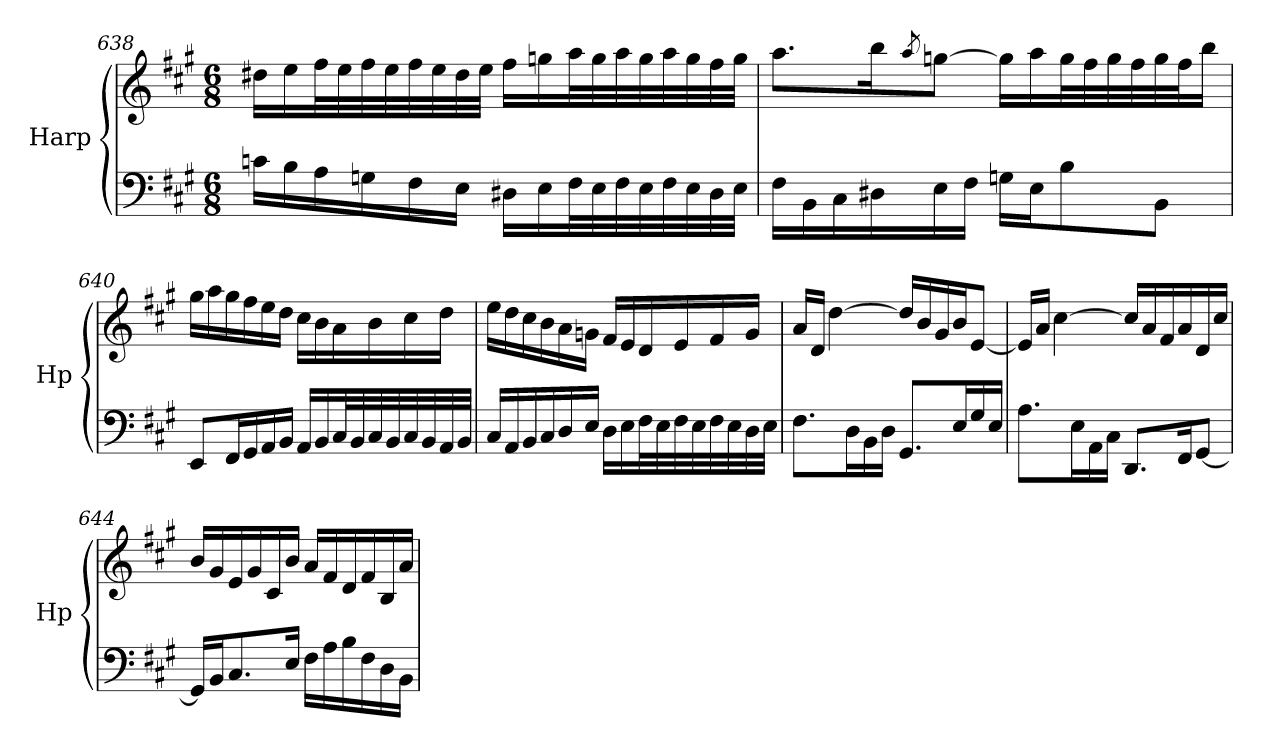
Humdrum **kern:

**kern	**kern
*part1	*part1
*staff2	*staff1
*I"Harp	*
*I'Hp	*
!!LO:LB:g=z
*clefF4	*clefG2
*k[f#c#g#]	*k[f#c#g#]
*M6/8	*M6/8
=638	=638
16cn\LL	16dd#X\LL
16B\	16ee\
16A\	32ff#\L
.	32ee\
16Gn\	32ff#\
.	32ee\
16F#\	32ff#\
.	32ee\
16E\JJ	32dd#\
.	32ee\JJJ
16D#X\LL	16ff#\LL
16E\	16ggn\
32F#\L	32aa\L
32E\	32gg\
32F#\	32aa\
32E\	32gg\
32F#\	32aa\
32E\	32gg\
32D#\	32ff#\
32E\JJJ	32gg\JJJ
=639	=639
16F#\LL	8.aa\L
16BB\	.
16C#\	.
16D#X\	16bb\K
.	8qaa/
16E\	[8ggn\J
16F#\JJ	.
16Gn\LL	16gg\LL]
16E\J	16aa\
8B\	32gg\L
.	32ff#\
.	32gg\
.	32ff#\
8BB\J	32gg\
.	32ff#\J
.	16bb\JJ
!!LO:LB:g=z
=640	=640
8EE/L	16gg#\LL
.	16aa\
16FF#/L	16gg#\
16GG#/	16ff#\
16AA/	16ee\
16BB/JJ	16dd\JJ
16AA/LL	16cc#\LL
16BB/	16b\
32C#/L	16a\
32BB/	.
32C#/	16b\
32BB/	.
32C#/	16cc#\
32BB/	.
32AA/	16dd\JJ
32BB/JJJ	.
=641	=641
16C#/LL	16ee\LL
16AA/	16dd\
16BB/	16cc#\
16C#/	16b\
16D/	16a\
16E/JJ	16gn\JJ
16D\LL	16f#/LL
16E\	16e/
32F#\L	16d/
32E\	.
32F#\	16e/
32E\	.
32F#\	16f#/
32E\	.
32D\	16g/JJ
32E\JJJ	.
=642	=642
8.F#\L	16a/LL
.	16d/JJ
.	[4dd\
16D\L	.
16BB\	.
16D\JJ	.
8.GG#/L	16dd/LL]
.	16b/
.	16g#/
16E/L	16b/J
16G#/	[8e/J
16E/JJ	.
!!LO:LB:g=z
=643	=643
8.A\L	16e/LL]
.	16a/JJ
.	[4cc#\
16E\L	.
16AA\	.
16C#\JJ	.
8.DD/L	16cc#/LL]
.	16a/
.	16f#/
16FF#/K	16a/
[8GG#/J	16d/
.	16cc#/JJ
=644	=644
16GG#/LL]	16b/LL
16BB/J	16g#/
8.C#/	16e/
.	16g#/
.	16c#/
16E/Jk	16b/JJ
16F#\LL	16a/LL
16A\	16f#/
16B\	16d/
16F#\	16f#/
16D\	16B/
16BB\JJ	16a/JJ
=	=
*-	*-
